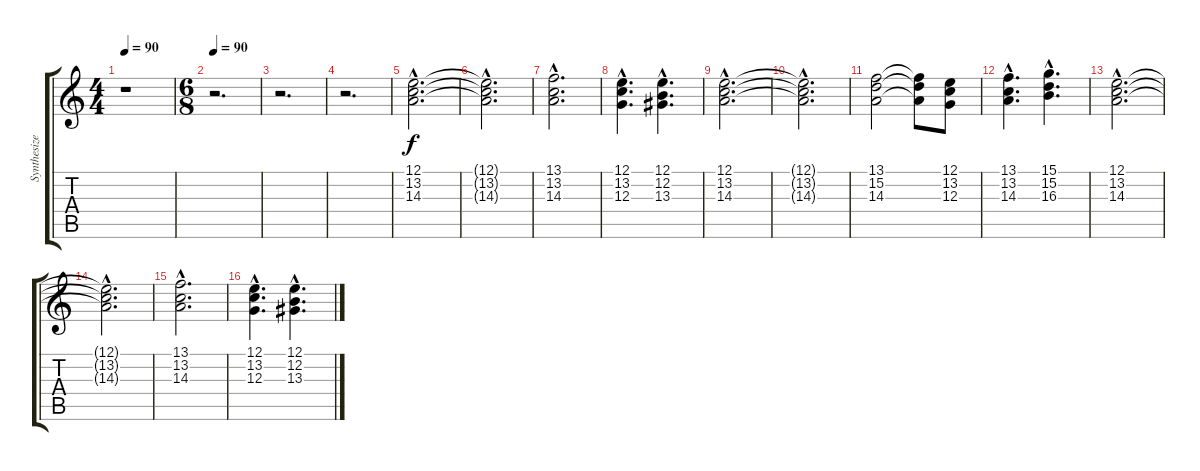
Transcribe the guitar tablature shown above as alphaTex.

\track ("Synthesizer II" "Synthesize") {instrument stringensemble1}
\staff {score tabs}
\tuning (E4 B3 G3 D3 A2 E2) {hide}
\ts (4 4)
\tempo 90
\clef g2
\ks c
r.1{dy f instrument stringensemble1} |
\ts (6 8)
\tempo 90
r.2{d} |
r.2{d} |
r.2{d} |
(12.1{hac} 13.2{hac} 14.3{hac}).2{d} |
(12.1{hac t} 13.2{hac t} 14.3{hac t}).2{d} |
(13.1{hac} 13.2{hac} 14.3{hac}).2{d} |
(12.1{hac} 13.2{hac} 12.3{hac}).4{d} (12.1{hac} 12.2{hac} 13.3{hac}).4{d} |
(12.1{hac} 13.2{hac} 14.3{hac}).2{d} |
(12.1{hac t} 13.2{hac t} 14.3{hac t}).2{d} |
(13.1 15.2 14.3).2 (13.1{t} 15.2{t} 14.3{t}).8 (12.1 13.2 12.3).8 |
(13.1{hac} 13.2{hac} 14.3{hac}).4{d} (15.1{hac} 15.2{hac} 16.3{hac}).4{d} |
(12.1{hac} 13.2{hac} 14.3{hac}).2{d} |
(12.1{hac t} 13.2{hac t} 14.3{hac t}).2{d} |
(13.1{hac} 13.2{hac} 14.3{hac}).2{d} |
(12.1{hac} 13.2{hac} 12.3{hac}).4{d} (12.1{hac} 12.2{hac} 13.3{hac}).4{d}
